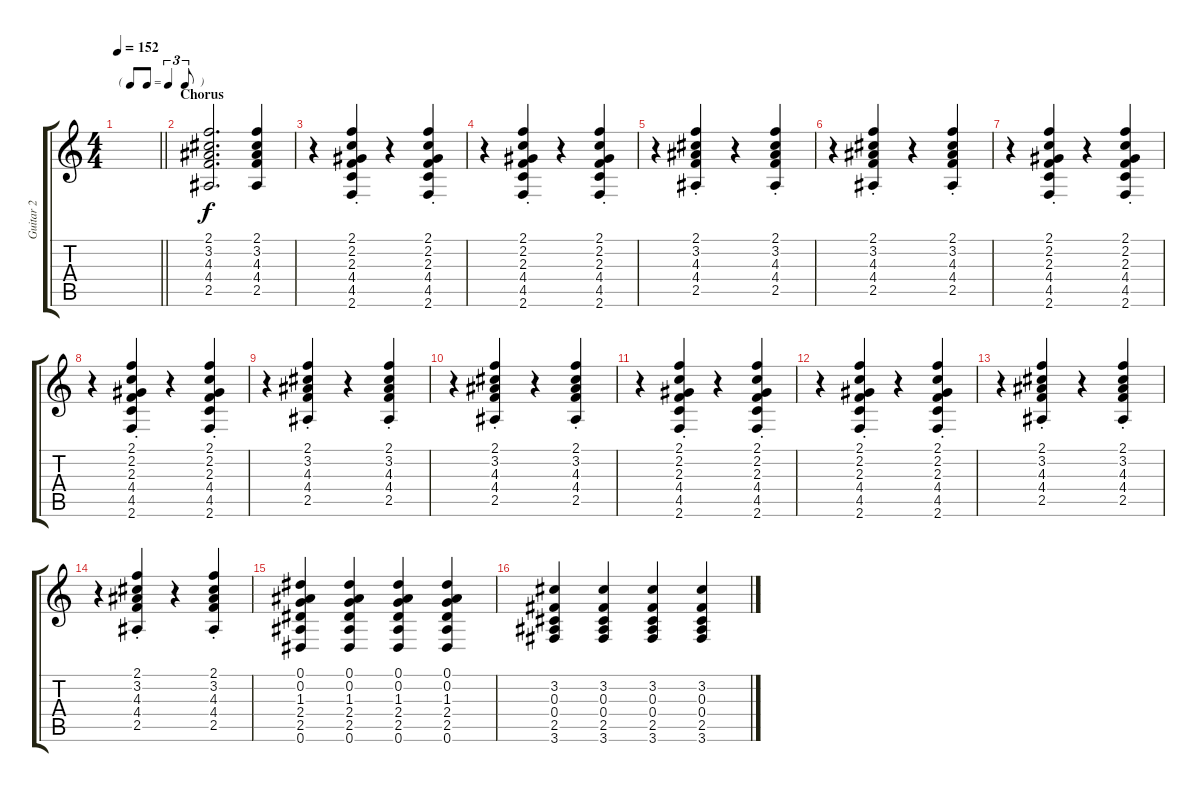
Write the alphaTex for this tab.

\track ("Guitar 2" "Guitar 2") {instrument electricguitarclean}
\staff {score tabs}
\tuning (Eb4 Bb3 Gb3 Db3 Ab2 Eb2) {hide}
\ts (4 4)
\tf triplet8th
\tempo 152
\clef g2
\barLineRight lightlight
\ks c
|
\section ("" "Chorus")
(2.1 3.2 4.3 4.4 2.5).2{d} (2.1 3.2 4.3 4.4 2.5).4 |
r.4 (2.1{st} 2.2{st} 2.3{st} 4.4{st} 4.5{st} 2.6{st}).4 r.4 (2.1{st} 2.2{st} 2.3{st} 4.4{st} 4.5{st} 2.6{st}).4 |
r.4 (2.1{st} 2.2{st} 2.3{st} 4.4{st} 4.5{st} 2.6{st}).4 r.4 (2.1{st} 2.2{st} 2.3{st} 4.4{st} 4.5{st} 2.6{st}).4 |
r.4 (2.1{st} 3.2{st} 4.3{st} 4.4{st} 2.5{st}).4 r.4 (2.1{st} 3.2{st} 4.3{st} 4.4{st} 2.5{st}).4 |
r.4 (2.1{st} 3.2{st} 4.3{st} 4.4{st} 2.5{st}).4 r.4 (2.1{st} 3.2{st} 4.3{st} 4.4{st} 2.5{st}).4 |
r.4 (2.1{st} 2.2{st} 2.3{st} 4.4{st} 4.5{st} 2.6{st}).4 r.4 (2.1{st} 2.2{st} 2.3{st} 4.4{st} 4.5{st} 2.6{st}).4 |
r.4 (2.1{st} 2.2{st} 2.3{st} 4.4{st} 4.5{st} 2.6{st}).4 r.4 (2.1{st} 2.2{st} 2.3{st} 4.4{st} 4.5{st} 2.6{st}).4 |
r.4 (2.1{st} 3.2{st} 4.3{st} 4.4{st} 2.5{st}).4 r.4 (2.1{st} 3.2{st} 4.3{st} 4.4{st} 2.5{st}).4 |
r.4 (2.1{st} 3.2{st} 4.3{st} 4.4{st} 2.5{st}).4 r.4 (2.1{st} 3.2{st} 4.3{st} 4.4{st} 2.5{st}).4 |
r.4 (2.1{st} 2.2{st} 2.3{st} 4.4{st} 4.5{st} 2.6{st}).4 r.4 (2.1{st} 2.2{st} 2.3{st} 4.4{st} 4.5{st} 2.6{st}).4 |
r.4 (2.1{st} 2.2{st} 2.3{st} 4.4{st} 4.5{st} 2.6{st}).4 r.4 (2.1{st} 2.2{st} 2.3{st} 4.4{st} 4.5{st} 2.6{st}).4 |
r.4 (2.1{st} 3.2{st} 4.3{st} 4.4{st} 2.5{st}).4 r.4 (2.1{st} 3.2{st} 4.3{st} 4.4{st} 2.5{st}).4 |
r.4 (2.1{st} 3.2{st} 4.3{st} 4.4{st} 2.5{st}).4 r.4 (2.1{st} 3.2{st} 4.3{st} 4.4{st} 2.5{st}).4 |
(0.1 0.2 1.3 2.4 2.5 0.6).4 (0.1 0.2 1.3 2.4 2.5 0.6).4 (0.1 0.2 1.3 2.4 2.5 0.6).4 (0.1 0.2 1.3 2.4 2.5 0.6).4 |
(3.2 0.3 0.4 2.5 3.6).4 (3.2 0.3 0.4 2.5 3.6).4 (3.2 0.3 0.4 2.5 3.6).4 (3.2 0.3 0.4 2.5 3.6).4
